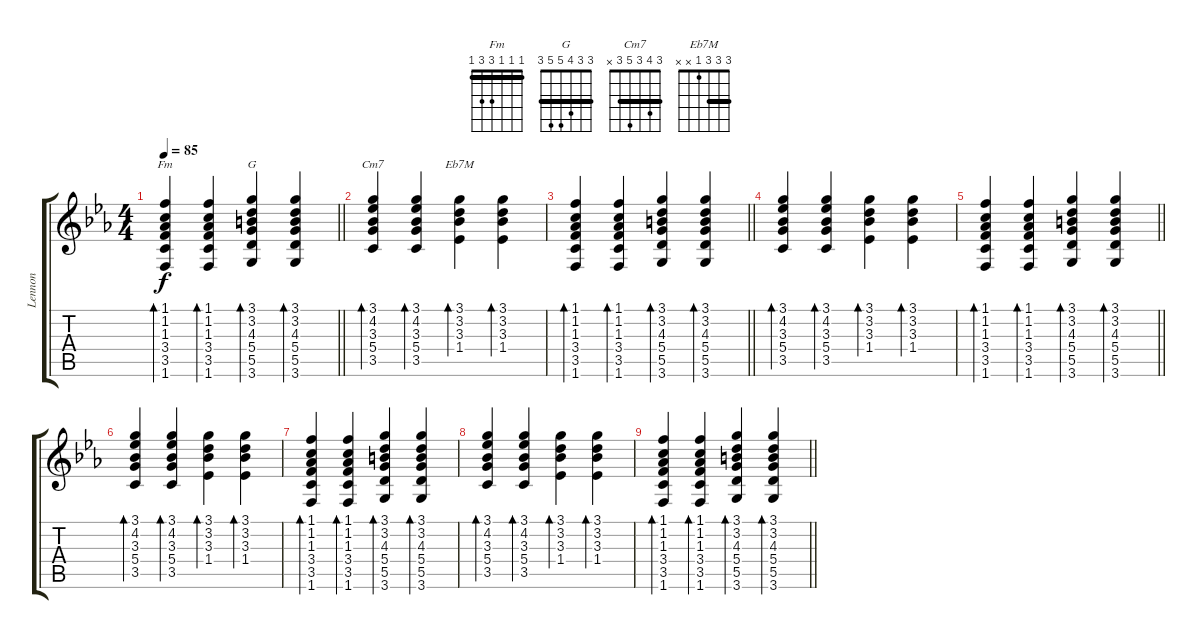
\track ("Lennon" "Lennon") {instrument acousticguitarsteel}
\staff {score tabs}
\tuning (E4 B3 G3 D3 A2 E2) {hide}
\chord ("Fm" 1 1 1 3 3 1) {barre 1}
\chord ("G" 3 3 4 5 5 3) {barre 3}
\chord ("Cm7" 3 4 3 5 3 x) {barre 3}
\chord ("Eb7M" 3 3 3 1 x x) {barre 3}
\ts (4 4)
\tempo 85
\clef g2
\barLineRight lightlight
\ks cminor
(1.1 1.2 1.3 3.4 3.5 1.6).4{bd 60 ch "Fm" dy f} (1.1 1.2 1.3 3.4 3.5 1.6).4{bd 60} (3.1 3.2 4.3 5.4 5.5 3.6).4{bd 60 ch "G"} (3.1 3.2 4.3 5.4 5.5 3.6).4{bd 60} |
(3.1 4.2 3.3 5.4 3.5).4{bd 60 ch "Cm7"} (3.1 4.2 3.3 5.4 3.5).4{bd 60} (3.1 3.2 3.3 1.4).4{bd 60 ch "Eb7M"} (3.1 3.2 3.3 1.4).4{bd 60} |
\barLineRight lightlight
(1.1 1.2 1.3 3.4 3.5 1.6).4{bd 60} (1.1 1.2 1.3 3.4 3.5 1.6).4{bd 60} (3.1 3.2 4.3 5.4 5.5 3.6).4{bd 60} (3.1 3.2 4.3 5.4 5.5 3.6).4{bd 60} |
(3.1 4.2 3.3 5.4 3.5).4{bd 60} (3.1 4.2 3.3 5.4 3.5).4{bd 60} (3.1 3.2 3.3 1.4).4{bd 60} (3.1 3.2 3.3 1.4).4{bd 60} |
\barLineRight lightlight
(1.1 1.2 1.3 3.4 3.5 1.6).4{bd 60} (1.1 1.2 1.3 3.4 3.5 1.6).4{bd 60} (3.1 3.2 4.3 5.4 5.5 3.6).4{bd 60} (3.1 3.2 4.3 5.4 5.5 3.6).4{bd 60} |
(3.1 4.2 3.3 5.4 3.5).4{bd 60 volume 0} (3.1 4.2 3.3 5.4 3.5).4{bd 60} (3.1 3.2 3.3 1.4).4{bd 60} (3.1 3.2 3.3 1.4).4{bd 60} |
(1.1 1.2 1.3 3.4 3.5 1.6).4{bd 60} (1.1 1.2 1.3 3.4 3.5 1.6).4{bd 60} (3.1 3.2 4.3 5.4 5.5 3.6).4{bd 60} (3.1 3.2 4.3 5.4 5.5 3.6).4{bd 60} |
(3.1 4.2 3.3 5.4 3.5).4{bd 60} (3.1 4.2 3.3 5.4 3.5).4{bd 60} (3.1 3.2 3.3 1.4).4{bd 60} (3.1 3.2 3.3 1.4).4{bd 60} |
\barLineRight lightlight
(1.1 1.2 1.3 3.4 3.5 1.6).4{bd 60} (1.1 1.2 1.3 3.4 3.5 1.6).4{bd 60} (3.1 3.2 4.3 5.4 5.5 3.6).4{bd 60} (3.1 3.2 4.3 5.4 5.5 3.6).4{bd 60}
